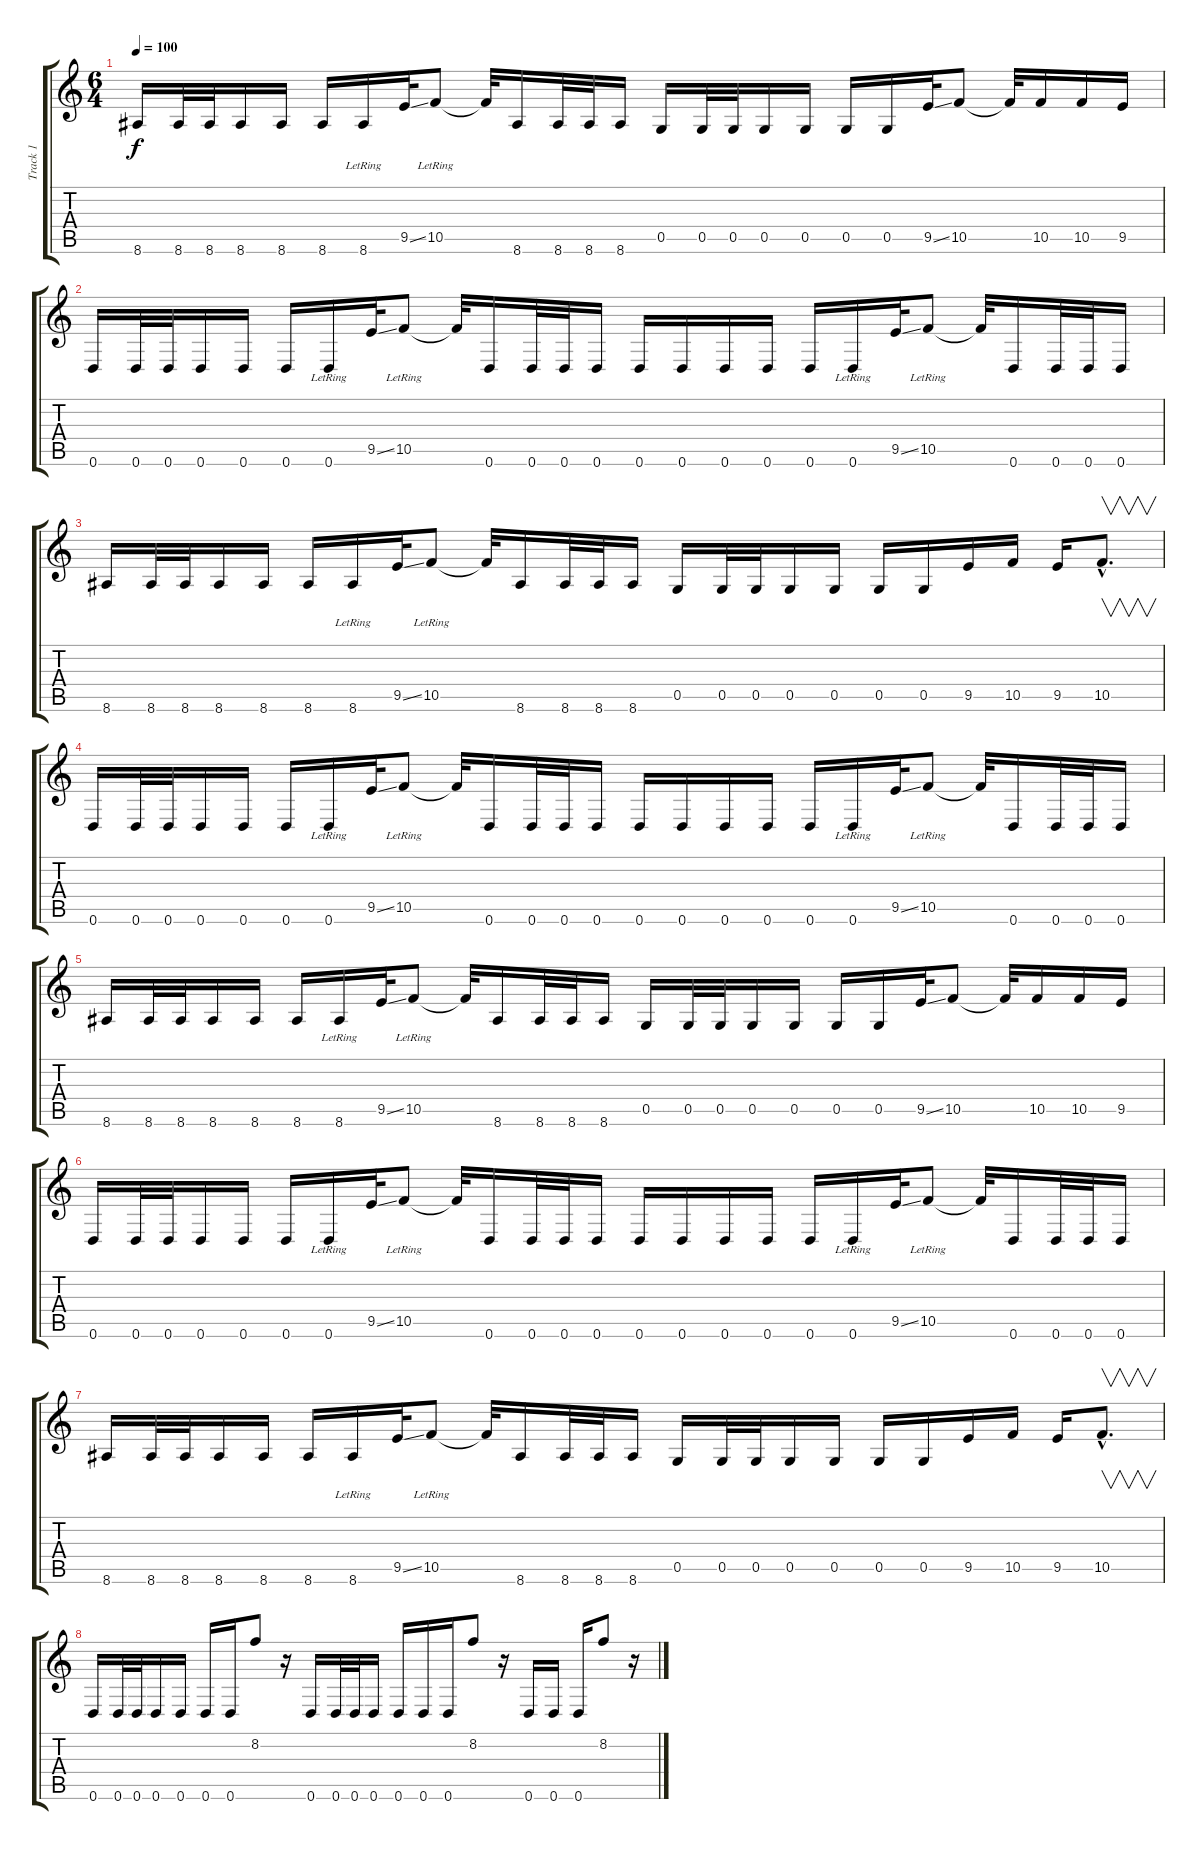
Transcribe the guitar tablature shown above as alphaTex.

\track ("Track 1" "Track 1") {instrument overdrivenguitar}
\staff {score tabs}
\tuning (D4 A3 F3 C3 G2 D2) {hide}
\ts (6 4)
\tempo 100
\clef g2
\ks c
8.6.16{dy f} 8.6.32 8.6.32 8.6.16 8.6.16 8.6.16 8.6{lr}.16 9.5{ss}.32 10.5{lr}.8 10.5{t}.32 8.6.16 8.6.32 8.6.32 8.6.16 0.5.16 0.5.32 0.5.32 0.5.16 0.5.16 0.5.16 0.5.16 9.5{ss}.32 10.5.8 10.5{t}.32 10.5.16 10.5.16 9.5.16 |
0.6.16 0.6.32 0.6.32 0.6.16 0.6.16 0.6.16 0.6{lr}.16 9.5{ss}.32 10.5{lr}.8 10.5{t}.32 0.6.16 0.6.32 0.6.32 0.6.16 0.6.16 0.6.16 0.6.16 0.6.16 0.6.16 0.6{lr}.16 9.5{ss}.32 10.5{lr}.8 10.5{t}.32 0.6.16 0.6.32 0.6.32 0.6.16 |
8.6.16 8.6.32 8.6.32 8.6.16 8.6.16 8.6.16 8.6{lr}.16 9.5{ss}.32 10.5{lr}.8 10.5{t}.32 8.6.16 8.6.32 8.6.32 8.6.16 0.5.16 0.5.32 0.5.32 0.5.16 0.5.16 0.5.16 0.5.16 9.5.16 10.5.16 9.5.16 10.5{hac}.8{v d} |
0.6.16 0.6.32 0.6.32 0.6.16 0.6.16 0.6.16 0.6{lr}.16 9.5{ss}.32 10.5{lr}.8 10.5{t}.32 0.6.16 0.6.32 0.6.32 0.6.16 0.6.16 0.6.16 0.6.16 0.6.16 0.6.16 0.6{lr}.16 9.5{ss}.32 10.5{lr}.8 10.5{t}.32 0.6.16 0.6.32 0.6.32 0.6.16 |
8.6.16 8.6.32 8.6.32 8.6.16 8.6.16 8.6.16 8.6{lr}.16 9.5{ss}.32 10.5{lr}.8 10.5{t}.32 8.6.16 8.6.32 8.6.32 8.6.16 0.5.16 0.5.32 0.5.32 0.5.16 0.5.16 0.5.16 0.5.16 9.5{ss}.32 10.5.8 10.5{t}.32 10.5.16 10.5.16 9.5.16 |
0.6.16 0.6.32 0.6.32 0.6.16 0.6.16 0.6.16 0.6{lr}.16 9.5{ss}.32 10.5{lr}.8 10.5{t}.32 0.6.16 0.6.32 0.6.32 0.6.16 0.6.16 0.6.16 0.6.16 0.6.16 0.6.16 0.6{lr}.16 9.5{ss}.32 10.5{lr}.8 10.5{t}.32 0.6.16 0.6.32 0.6.32 0.6.16 |
8.6.16 8.6.32 8.6.32 8.6.16 8.6.16 8.6.16 8.6{lr}.16 9.5{ss}.32 10.5{lr}.8 10.5{t}.32 8.6.16 8.6.32 8.6.32 8.6.16 0.5.16 0.5.32 0.5.32 0.5.16 0.5.16 0.5.16 0.5.16 9.5.16 10.5.16 9.5.16 10.5{hac}.8{v d} |
0.6.16 0.6.32 0.6.32 0.6.16 0.6.16 0.6.16 0.6.16 8.2.8 r.16 0.6.16 0.6.32 0.6.32 0.6.16 0.6.16 0.6.16 0.6.16 8.2.8 r.16 0.6.16 0.6.16 0.6.16 8.2.8 r.16
